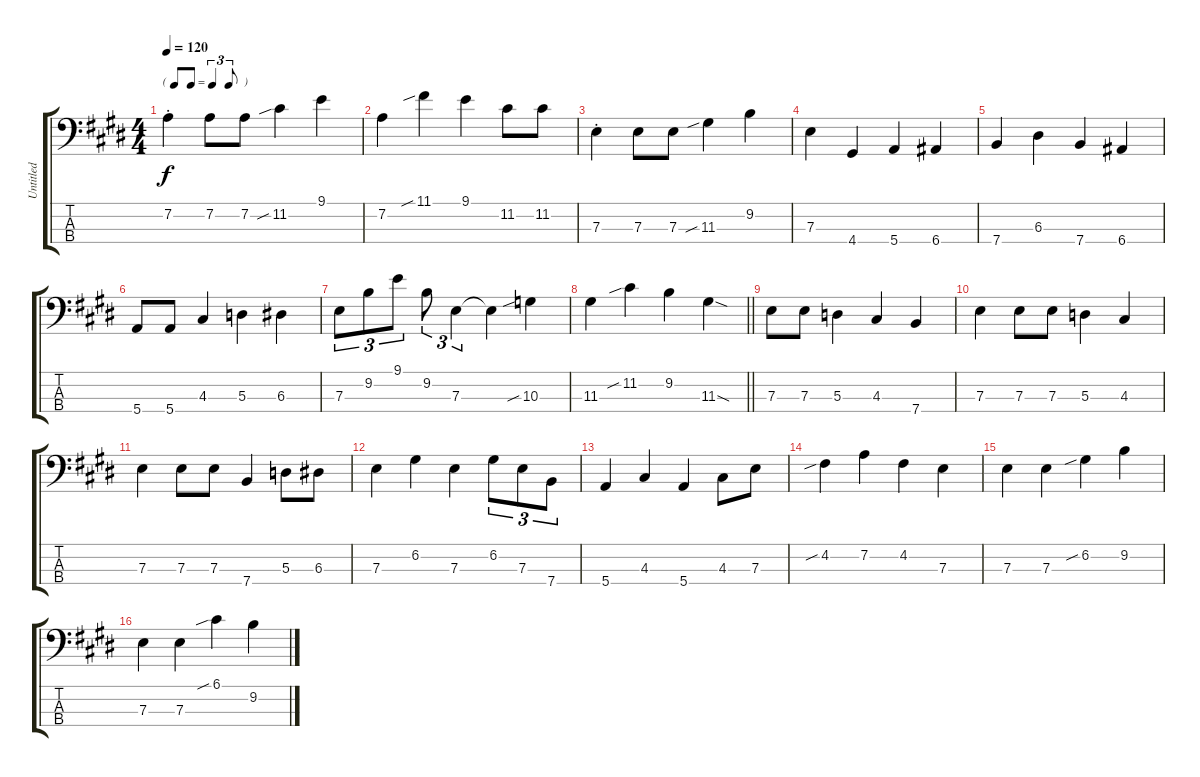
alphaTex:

\track ("Untitled" "Untitled") {instrument electricbassfinger}
\staff {score tabs}
\tuning (G2 D2 A1 E1) {hide}
\ts (4 4)
\tf triplet8th
\tempo 120
\clef f4
\ks e
7.2{st}.4{dy f} 7.2.8 7.2.8 11.2{sib}.4 9.1.4 |
\ks c#minor
7.2.4 11.1{sib}.4 9.1.4 11.2.8 11.2.8 |
7.3{st}.4 7.3.8 7.3.8 11.3{sib}.4 9.2.4 |
7.3.4 4.4.4 5.4.4 6.4.4 |
\ks e
7.4.4 6.3.4 7.4.4 6.4.4 |
\ks c#minor
5.4.8 5.4.8 4.3.4 5.3.4 6.3.4 |
7.3.8{tu (3 2)} 9.2.8{tu (3 2)} 9.1.8{tu (3 2)} 9.2.8{tu (3 2)} 7.3.4{tu (3 2)} 7.3{t}.4 10.3{sib}.4 |
\barLineRight lightlight
11.3.4 11.2{sib}.4 9.2.4 11.3{sod}.4 |
\ks e
7.3.8 7.3.8 5.3.4 4.3.4 7.4.4 |
\ks c#minor
7.3.4 7.3.8 7.3.8 5.3.4 4.3.4 |
7.3.4 7.3.8 7.3.8 7.4.4 5.3.8 6.3.8 |
7.3.4 6.2.4 7.3.4 6.2.8{tu (3 2)} 7.3.8{tu (3 2)} 7.4.8{tu (3 2)} |
\ks e
5.4.4 4.3.4 5.4.4 4.3.8 7.3.8 |
\ks c#minor
4.2{sib}.4 7.2.4 4.2.4 7.3.4 |
7.3.4 7.3.4 6.2{sib}.4 9.2.4 |
7.3.4 7.3.4 6.1{sib}.4 9.2.4
